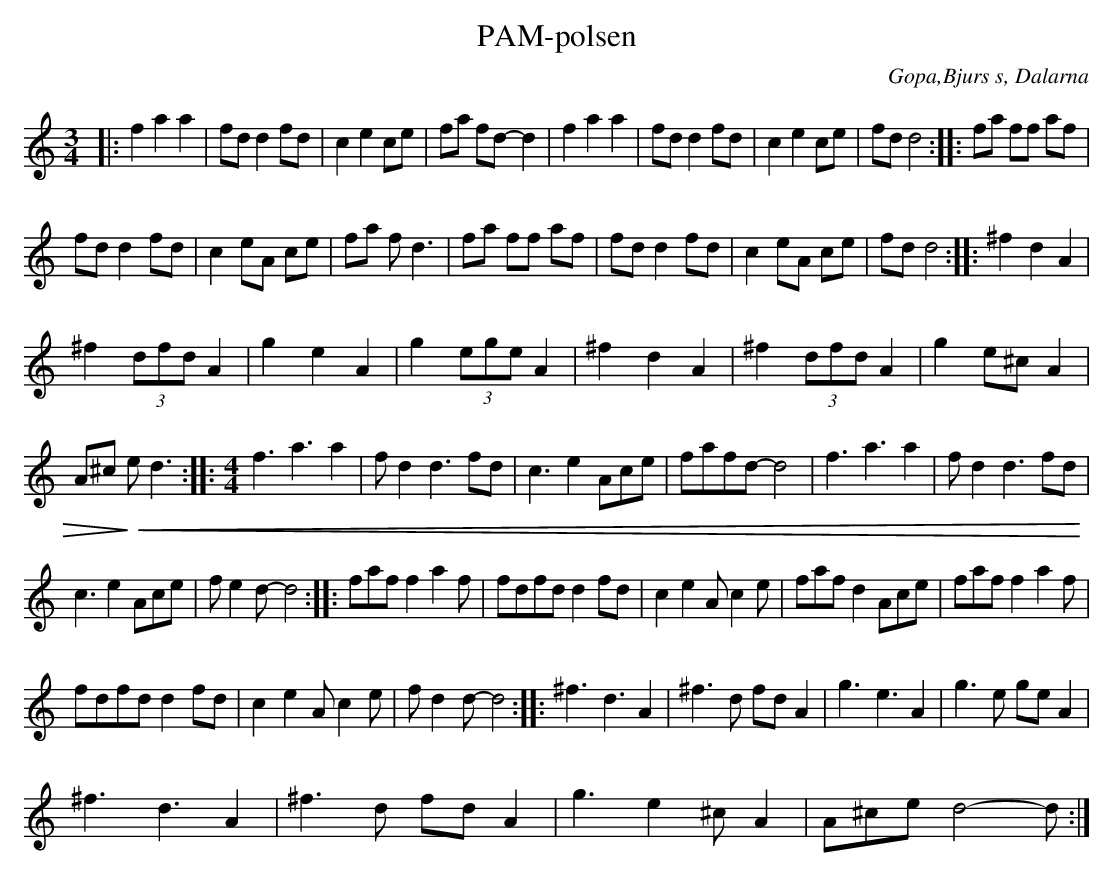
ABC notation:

X:1
T:PAM-polsen
O:Gopa,Bjurs s, Dalarna
M:3/4
L:1/8
K:C
|:f2 a2 a2 | fd d2 fd | c2 e2 ce | fa fd- d2 | f2 a2 a2 | fd d2 fd | c2 e2 ce | fd d4 :: fa ff af | %9
fd d2 fd | c2 eA ce | fa f d3 | fa ff af | fd d2 fd | c2 eA ce | fd d4 :: ^f2 d2 A2 | %17
^f2 (3dfd A2 | g2 e2 A2 | g2 (3ege A2 | ^f2 d2 A2 | ^f2 (3dfd A2 | g2 e^c A2 | %23
A^c!>)!!<(! e d3 ::[M:4/4] f3 a3 a2 | f d2 d3 fd | c3 e2 Ace | fafd- d4 | f3 a3 a2 | f d2 d3 fd |$ %30
c3 e2 Ace | f e2 d- d4 :: faf f2 a2 f | fdfd d2 fd | c2 e2 A c2 e | faf d2 Ace | faf f2 a2 f | %37
fdfd d2 fd | c2 e2 A c2 e | f d2 d- d4 :: ^f3 d3 A2 | ^f3 d fd A2 | g3 e3 A2 | g3 e ge A2 | %44
^f3 d3 A2 | ^f3 d fd A2 | g3 e2 ^c A2 | A^ce d4- d :| %48
